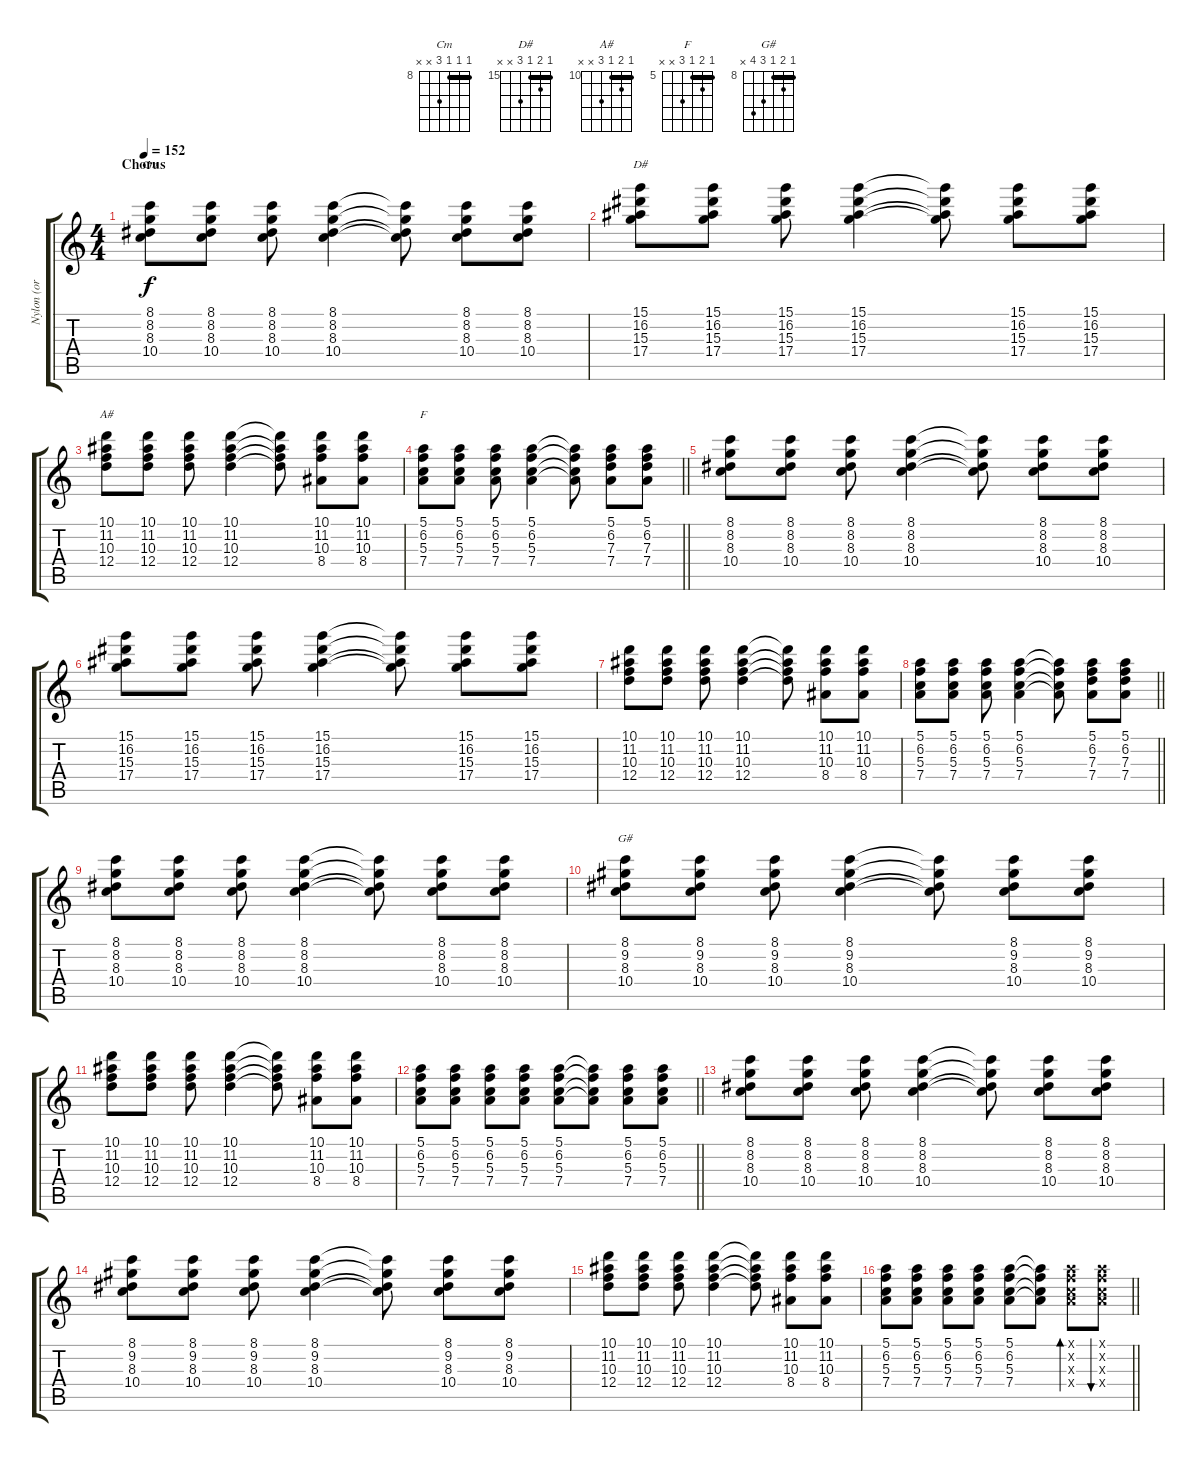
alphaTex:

\track ("Nylon (or clean)" "Nylon (or ") {instrument acousticguitarnylon}
\staff {score tabs}
\tuning (E4 B3 G3 D3 A2 E2) {hide}
\chord ("Cm" 8 8 8 10 x x) {firstfret 8 barre 8}
\chord ("D#" 15 16 15 17 x x) {firstfret 15 barre 15}
\chord ("A#" 10 11 10 12 x x) {firstfret 10 barre 10}
\chord ("F" 5 6 5 7 x x) {firstfret 5 barre 5}
\chord ("G#" 8 9 8 10 11 x) {firstfret 8 barre 8}
\ts (4 4)
\section ("" "Chorus")
\tempo 152
\clef g2
\ks c
(8.1 8.2 8.3 10.4).8{ch "Cm" dy f} (8.1 8.2 8.3 10.4).8 (8.1 8.2 8.3 10.4).8 (8.1 8.2 8.3 10.4).4 (8.1{t} 8.2{t} 8.3{t} 10.4{t}).8 (8.1 8.2 8.3 10.4).8 (8.1 8.2 8.3 10.4).8 |
(15.1 16.2 15.3 17.4).8{ch "D#"} (15.1 16.2 15.3 17.4).8 (15.1 16.2 15.3 17.4).8 (15.1 16.2 15.3 17.4).4 (15.1{t} 16.2{t} 15.3{t} 17.4{t}).8 (15.1 16.2 15.3 17.4).8 (15.1 16.2 15.3 17.4).8 |
(10.1 11.2 10.3 12.4).8{ch "A#"} (10.1 11.2 10.3 12.4).8 (10.1 11.2 10.3 12.4).8 (10.1 11.2 10.3 12.4).4 (10.1{t} 11.2{t} 10.3{t} 12.4{t}).8 (10.1 11.2 10.3 8.4).8 (10.1 11.2 10.3 8.4).8 |
\barLineRight lightlight
(5.1 6.2 5.3 7.4).8{ch "F"} (5.1 6.2 5.3 7.4).8 (5.1 6.2 5.3 7.4).8 (5.1 6.2 5.3 7.4).4 (5.1{t} 6.2{t} 5.3{t} 7.4{t}).8 (5.1 6.2 7.3 7.4).8 (5.1 6.2 7.3 7.4).8 |
(8.1 8.2 8.3 10.4).8 (8.1 8.2 8.3 10.4).8 (8.1 8.2 8.3 10.4).8 (8.1 8.2 8.3 10.4).4 (8.1{t} 8.2{t} 8.3{t} 10.4{t}).8 (8.1 8.2 8.3 10.4).8 (8.1 8.2 8.3 10.4).8 |
(15.1 16.2 15.3 17.4).8 (15.1 16.2 15.3 17.4).8 (15.1 16.2 15.3 17.4).8 (15.1 16.2 15.3 17.4).4 (15.1{t} 16.2{t} 15.3{t} 17.4{t}).8 (15.1 16.2 15.3 17.4).8 (15.1 16.2 15.3 17.4).8 |
(10.1 11.2 10.3 12.4).8 (10.1 11.2 10.3 12.4).8 (10.1 11.2 10.3 12.4).8 (10.1 11.2 10.3 12.4).4 (10.1{t} 11.2{t} 10.3{t} 12.4{t}).8 (10.1 11.2 10.3 8.4).8 (10.1 11.2 10.3 8.4).8 |
\barLineRight lightlight
(5.1 6.2 5.3 7.4).8 (5.1 6.2 5.3 7.4).8 (5.1 6.2 5.3 7.4).8 (5.1 6.2 5.3 7.4).4 (5.1{t} 6.2{t} 5.3{t} 7.4{t}).8 (5.1 6.2 7.3 7.4).8 (5.1 6.2 7.3 7.4).8 |
(8.1 8.2 8.3 10.4).8 (8.1 8.2 8.3 10.4).8 (8.1 8.2 8.3 10.4).8 (8.1 8.2 8.3 10.4).4 (8.1{t} 8.2{t} 8.3{t} 10.4{t}).8 (8.1 8.2 8.3 10.4).8 (8.1 8.2 8.3 10.4).8 |
(8.1 9.2 8.3 10.4).8{ch "G#"} (8.1 9.2 8.3 10.4).8 (8.1 9.2 8.3 10.4).8 (8.1 9.2 8.3 10.4).4 (8.1{t} 9.2{t} 8.3{t} 10.4{t}).8 (8.1 9.2 8.3 10.4).8 (8.1 9.2 8.3 10.4).8 |
(10.1 11.2 10.3 12.4).8 (10.1 11.2 10.3 12.4).8 (10.1 11.2 10.3 12.4).8 (10.1 11.2 10.3 12.4).4 (10.1{t} 11.2{t} 10.3{t} 12.4{t}).8 (10.1 11.2 10.3 8.4).8 (10.1 11.2 10.3 8.4).8 |
\barLineRight lightlight
(5.1 6.2 5.3 7.4).8 (5.1 6.2 5.3 7.4).8 (5.1 6.2 5.3 7.4).8 (5.1 6.2 5.3 7.4).8 (5.1 6.2 5.3 7.4).8 (5.1{t} 6.2{t} 5.3{t} 7.4{t}).8 (5.1 6.2 5.3 7.4).8 (5.1 6.2 5.3 7.4).8 |
(8.1 8.2 8.3 10.4).8 (8.1 8.2 8.3 10.4).8 (8.1 8.2 8.3 10.4).8 (8.1 8.2 8.3 10.4).4 (8.1{t} 8.2{t} 8.3{t} 10.4{t}).8 (8.1 8.2 8.3 10.4).8 (8.1 8.2 8.3 10.4).8 |
(8.1 9.2 8.3 10.4).8 (8.1 9.2 8.3 10.4).8 (8.1 9.2 8.3 10.4).8 (8.1 9.2 8.3 10.4).4 (8.1{t} 9.2{t} 8.3{t} 10.4{t}).8 (8.1 9.2 8.3 10.4).8 (8.1 9.2 8.3 10.4).8 |
(10.1 11.2 10.3 12.4).8 (10.1 11.2 10.3 12.4).8 (10.1 11.2 10.3 12.4).8 (10.1 11.2 10.3 12.4).4 (10.1{t} 11.2{t} 10.3{t} 12.4{t}).8 (10.1 11.2 10.3 8.4).8 (10.1 11.2 10.3 8.4).8 |
\barLineRight lightlight
(5.1 6.2 5.3 7.4).8 (5.1 6.2 5.3 7.4).8 (5.1 6.2 5.3 7.4).8 (5.1 6.2 5.3 7.4).8 (5.1 6.2 5.3 7.4).8 (5.1{t} 6.2{t} 5.3{t} 7.4{t}).8 (5.1{x} 6.2{x} 5.3{x} 7.4{x}).8{bd 60} (5.1{x} 6.2{x} 5.3{x} 7.4{x}).8{bu 60}
